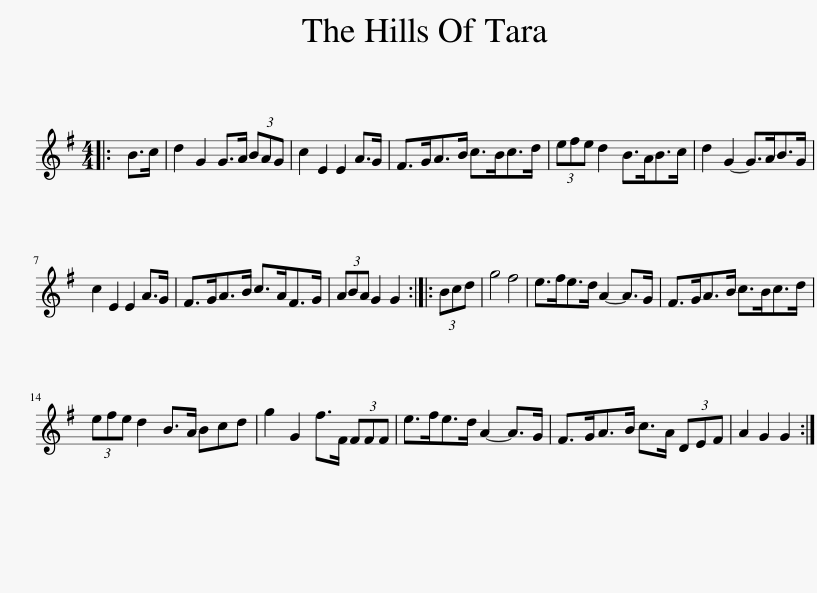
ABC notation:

X:1
L:1/8
M:4/4
I:linebreak $
K:G
V:1 treble
V:1
|: B>c | d2 G2 G>A (3BAG | c2 E2 E2 A>G | F>GA>B c>Bc>d | (3efe d2 B>AB>c | %5
 d2 G2- G>AB>G |$ c2 E2 E2 A>G | F>GA>B c>AF>G | (3ABA G2 G2 :: (3Bcd | %10
 g4 f4 | e>fe>d A2- A>G | F>GA>B c>Bc>d |$ (3efe d2 B>A Bcd | g2 G2 f>F (3FFF | %15
 e>fe>d A2- A>G | F>GA>B c>A (3DEF | A2 G2 G2 :| %18
